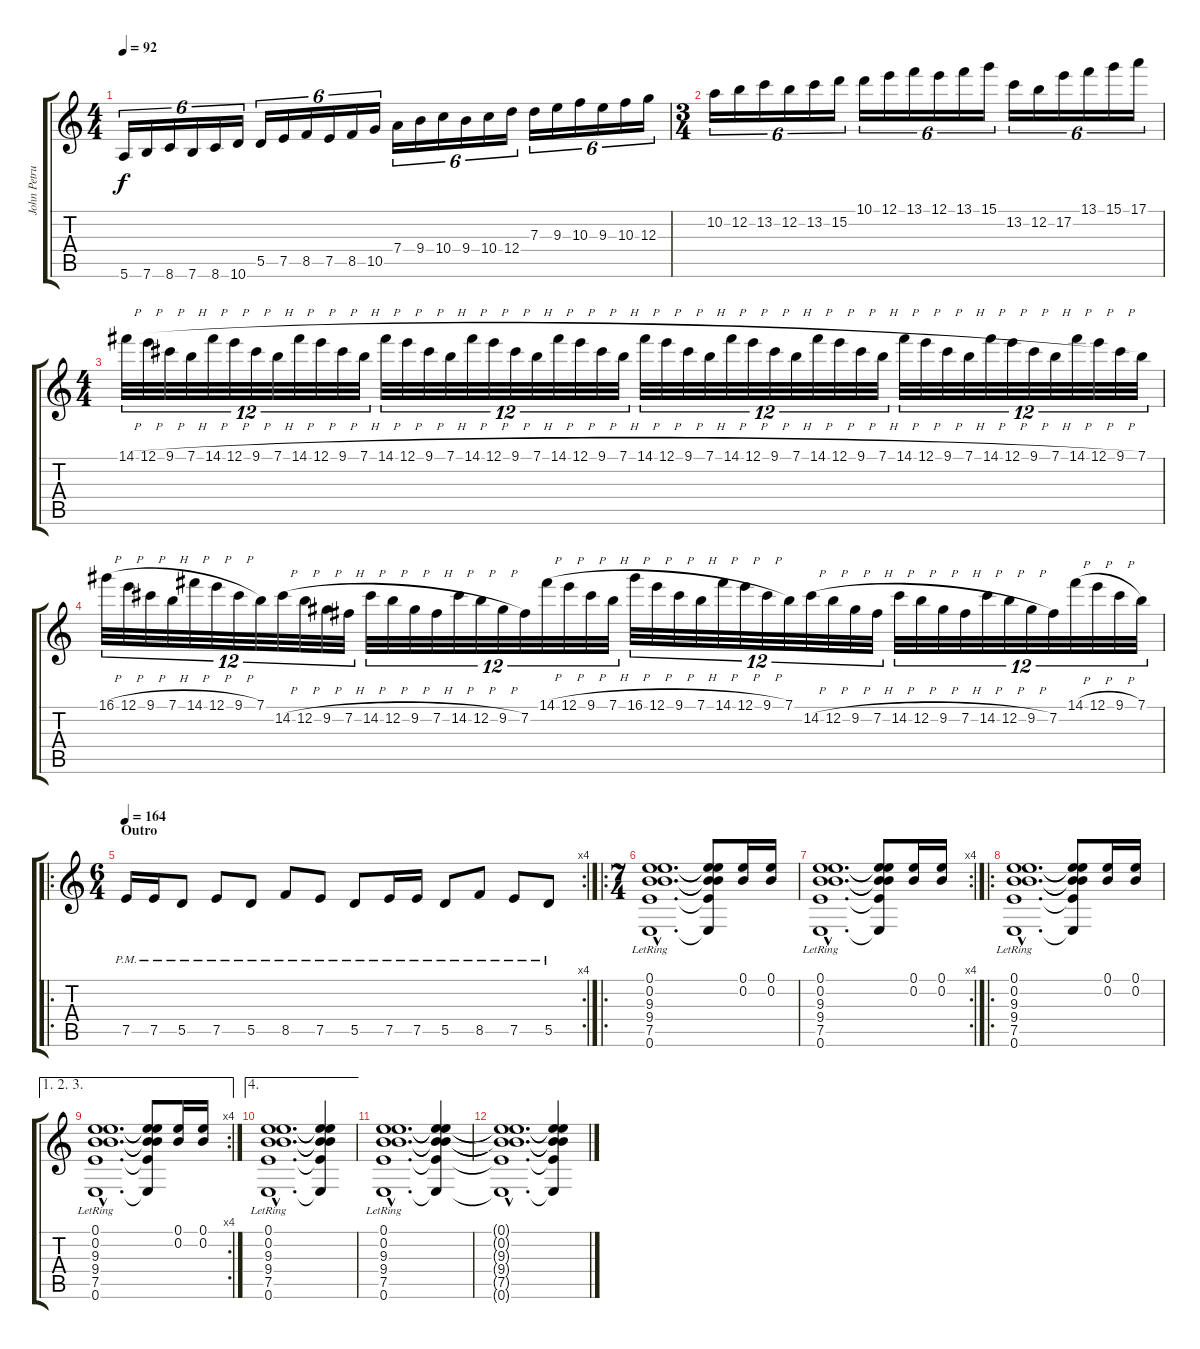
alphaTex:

\track ("John Petrucci 3" "John Petru") {instrument distortionguitar}
\staff {score tabs}
\tuning (E4 B3 G3 D3 A2 E2) {hide}
\ts (4 4)
\tempo 92
\clef g2
\ks c
5.6.16{tu (6 4) dy f} 7.6.16{tu (6 4)} 8.6.16{tu (6 4)} 7.6.16{tu (6 4)} 8.6.16{tu (6 4)} 10.6.16{tu (6 4)} 5.5.16{tu (6 4)} 7.5.16{tu (6 4)} 8.5.16{tu (6 4)} 7.5.16{tu (6 4)} 8.5.16{tu (6 4)} 10.5.16{tu (6 4)} 7.4.16{tu (6 4)} 9.4.16{tu (6 4)} 10.4.16{tu (6 4)} 9.4.16{tu (6 4)} 10.4.16{tu (6 4)} 12.4.16{tu (6 4)} 7.3.16{tu (6 4)} 9.3.16{tu (6 4)} 10.3.16{tu (6 4)} 9.3.16{tu (6 4)} 10.3.16{tu (6 4)} 12.3.16{tu (6 4)} |
\ts (3 4)
10.2.16{tu (6 4)} 12.2.16{tu (6 4)} 13.2.16{tu (6 4)} 12.2.16{tu (6 4)} 13.2.16{tu (6 4)} 15.2.16{tu (6 4)} 10.1.16{tu (6 4)} 12.1.16{tu (6 4)} 13.1.16{tu (6 4)} 12.1.16{tu (6 4)} 13.1.16{tu (6 4)} 15.1.16{tu (6 4)} 13.2.16{tu (6 4)} 12.2.16{tu (6 4)} 17.2.16{tu (6 4)} 13.1.16{tu (6 4)} 15.1.16{tu (6 4)} 17.1.16{tu (6 4)} |
\ts (4 4)
14.1{h}.32{tu (12 8)} 12.1{h}.32{tu (12 8)} 9.1{h}.32{tu (12 8)} 7.1{h}.32{tu (12 8)} 14.1{h}.32{tu (12 8)} 12.1{h}.32{tu (12 8)} 9.1{h}.32{tu (12 8)} 7.1{h}.32{tu (12 8)} 14.1{h}.32{tu (12 8)} 12.1{h}.32{tu (12 8)} 9.1{h}.32{tu (12 8)} 7.1{h}.32{tu (12 8)} 14.1{h}.32{tu (12 8)} 12.1{h}.32{tu (12 8)} 9.1{h}.32{tu (12 8)} 7.1{h}.32{tu (12 8)} 14.1{h}.32{tu (12 8)} 12.1{h}.32{tu (12 8)} 9.1{h}.32{tu (12 8)} 7.1{h}.32{tu (12 8)} 14.1{h}.32{tu (12 8)} 12.1{h}.32{tu (12 8)} 9.1{h}.32{tu (12 8)} 7.1{h}.32{tu (12 8)} 14.1{h}.32{tu (12 8)} 12.1{h}.32{tu (12 8)} 9.1{h}.32{tu (12 8)} 7.1{h}.32{tu (12 8)} 14.1{h}.32{tu (12 8)} 12.1{h}.32{tu (12 8)} 9.1{h}.32{tu (12 8)} 7.1{h}.32{tu (12 8)} 14.1{h}.32{tu (12 8)} 12.1{h}.32{tu (12 8)} 9.1{h}.32{tu (12 8)} 7.1{h}.32{tu (12 8)} 14.1{h}.32{tu (12 8)} 12.1{h}.32{tu (12 8)} 9.1{h}.32{tu (12 8)} 7.1{h}.32{tu (12 8)} 14.1{h}.32{tu (12 8)} 12.1{h}.32{tu (12 8)} 9.1{h}.32{tu (12 8)} 7.1{h}.32{tu (12 8)} 14.1{h}.32{tu (12 8)} 12.1{h}.32{tu (12 8)} 9.1{h}.32{tu (12 8)} 7.1.32{tu (12 8)} |
16.1{h}.32{tu (12 8)} 12.1{h}.32{tu (12 8)} 9.1{h}.32{tu (12 8)} 7.1{h}.32{tu (12 8)} 14.1{h}.32{tu (12 8)} 12.1{h}.32{tu (12 8)} 9.1{h}.32{tu (12 8)} 7.1.32{tu (12 8)} 14.2{h}.32{tu (12 8)} 12.2{h}.32{tu (12 8)} 9.2{h}.32{tu (12 8)} 7.2{h}.32{tu (12 8)} 14.2{h}.32{tu (12 8)} 12.2{h}.32{tu (12 8)} 9.2{h}.32{tu (12 8)} 7.2{h}.32{tu (12 8)} 14.2{h}.32{tu (12 8)} 12.2{h}.32{tu (12 8)} 9.2{h}.32{tu (12 8)} 7.2.32{tu (12 8)} 14.1{h}.32{tu (12 8)} 12.1{h}.32{tu (12 8)} 9.1{h}.32{tu (12 8)} 7.1{h}.32{tu (12 8)} 16.1{h}.32{tu (12 8)} 12.1{h}.32{tu (12 8)} 9.1{h}.32{tu (12 8)} 7.1{h}.32{tu (12 8)} 14.1{h}.32{tu (12 8)} 12.1{h}.32{tu (12 8)} 9.1{h}.32{tu (12 8)} 7.1.32{tu (12 8)} 14.2{h}.32{tu (12 8)} 12.2{h}.32{tu (12 8)} 9.2{h}.32{tu (12 8)} 7.2{h}.32{tu (12 8)} 14.2{h}.32{tu (12 8)} 12.2{h}.32{tu (12 8)} 9.2{h}.32{tu (12 8)} 7.2{h}.32{tu (12 8)} 14.2{h}.32{tu (12 8)} 12.2{h}.32{tu (12 8)} 9.2{h}.32{tu (12 8)} 7.2.32{tu (12 8)} 14.1{h}.32{tu (12 8)} 12.1{h}.32{tu (12 8)} 9.1{h}.32{tu (12 8)} 7.1.32{tu (12 8)} |
\ro
\rc 4
\ts (6 4)
\section ("" "Outro")
\tempo 164
7.5{pm}.16 7.5{pm}.16 5.5{pm}.8 7.5{pm}.8 5.5{pm}.8 8.5{pm}.8 7.5{pm}.8 5.5{pm}.8 7.5{pm}.16 7.5{pm}.16 5.5{pm}.8 8.5{pm}.8 7.5{pm}.8 5.5{pm}.8 |
\ro
\ts (7 4)
(0.1{hac lr} 0.2{hac lr} 9.3{hac lr} 9.4{hac lr} 7.5{hac lr} 0.6{hac lr}).1{d} (0.1{t} 0.2{t} 9.3{t} 9.4{t} 7.5{t} 0.6{t}).8 (0.1 0.2).16 (0.1 0.2).16 |
\rc 4
(0.1{hac lr} 0.2{hac lr} 9.3{hac lr} 9.4{hac lr} 7.5{hac lr} 0.6{hac lr}).1{d} (0.1{t} 0.2{t} 9.3{t} 9.4{t} 7.5{t} 0.6{t}).8 (0.1 0.2).16 (0.1 0.2).16 |
\ro
(0.1{hac lr} 0.2{hac lr} 9.3{hac lr} 9.4{hac lr} 7.5{hac lr} 0.6{hac lr}).1{d} (0.1{t} 0.2{t} 9.3{t} 9.4{t} 7.5{t} 0.6{t}).8 (0.1 0.2).16 (0.1 0.2).16 |
\ae (1 2 3)
\rc 4
(0.1{hac lr} 0.2{hac lr} 9.3{hac lr} 9.4{hac lr} 7.5{hac lr} 0.6{hac lr}).1{d} (0.1{t} 0.2{t} 9.3{t} 9.4{t} 7.5{t} 0.6{t}).8 (0.1 0.2).16 (0.1 0.2).16 |
\ae 4
(0.1{hac lr} 0.2{hac lr} 9.3{hac lr} 9.4{hac lr} 7.5{hac lr} 0.6{hac lr}).1{d} (0.1{t} 0.2{t} 9.3{t} 9.4{t} 7.5{t} 0.6{t}).4 |
(0.1{hac lr} 0.2{hac lr} 9.3{hac lr} 9.4{hac lr} 7.5{hac lr} 0.6{hac lr}).1{d} (0.1{t} 0.2{t} 9.3{t} 9.4{t} 7.5{t} 0.6{t}).4 |
(0.1{hac t} 0.2{hac t} 9.3{hac t} 9.4{hac t} 7.5{hac t} 0.6{hac t}).1{d} (0.1{t} 0.2{t} 9.3{t} 9.4{t} 7.5{t} 0.6{t}).4
